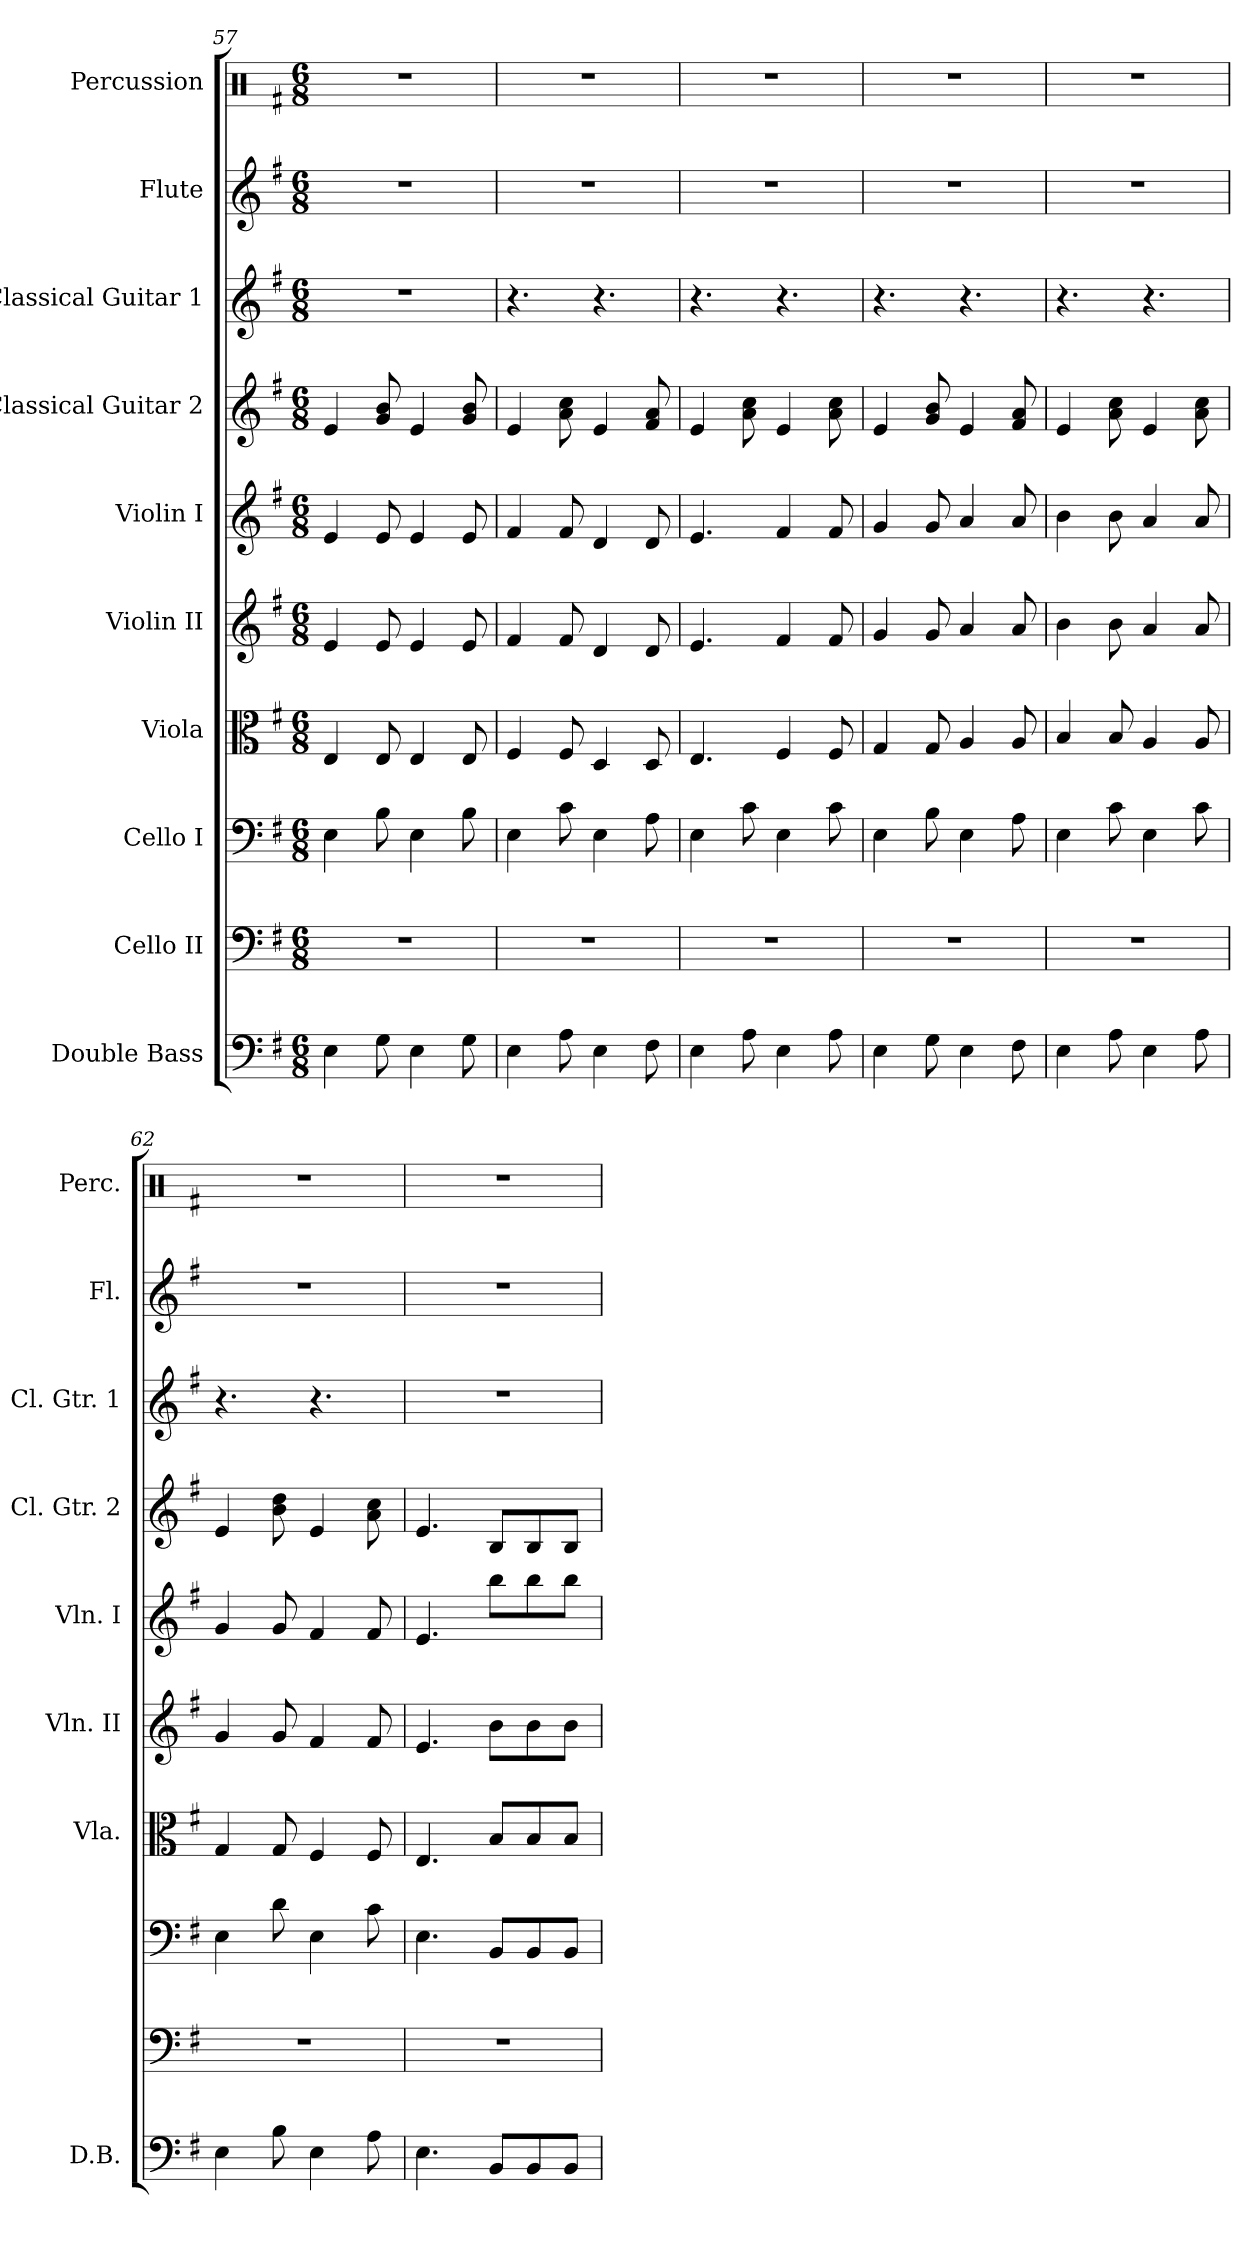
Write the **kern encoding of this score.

**kern	**kern	**kern	**kern	**kern	**kern	**kern	**kern	**kern	**kern
*part10	*part9	*part8	*part7	*part6	*part5	*part4	*part3	*part2	*part1
*staff10	*staff9	*staff8	*staff7	*staff6	*staff5	*staff4	*staff3	*staff2	*staff1
*I"Double Bass	*I"Cello II	*I"Cello I	*I"Viola	*I"Violin II	*I"Violin I	*I"Classical Guitar 2	*I"Classical Guitar 1	*I"Flute	*I"Percussion
*I'D.B.	*	*	*I'Vla.	*I'Vln. II	*I'Vln. I	*I'Cl. Gtr. 2	*I'Cl. Gtr. 1	*I'Fl.	*I'Perc.
*clefF4	*clefF4	*clefF4	*clefC3	*clefG2	*clefG2	*clefG2	*clefG2	*clefG2	*clefX
*ITrd7c12	*	*	*	*	*	*ITrd7c12	*ITrd7c12	*	*
*k[f#]	*k[f#]	*k[f#]	*k[f#]	*k[f#]	*k[f#]	*k[f#]	*k[f#]	*k[f#]	*k[f#]
*e:	*e:	*e:	*e:	*e:	*e:	*e:	*e:	*e:	*e:
*M6/8	*M6/8	*M6/8	*M6/8	*M6/8	*M6/8	*M6/8	*M6/8	*M6/8	*M6/8
=57	=57	=57	=57	=57	=57	=57	=57	=57	=57
4EE\	2.r	4E\	4E/	4e/	4e/	4E/	2.r	2.r	2.r
8GG\	.	8B\	8E/	8e/	8e/	8G/ 8B/	.	.	.
4EE\	.	4E\	4E/	4e/	4e/	4E/	.	.	.
8GG\	.	8B\	8E/	8e/	8e/	8G/ 8B/	.	.	.
=58	=58	=58	=58	=58	=58	=58	=58	=58	=58
4EE\	2.r	4E\	4F#/	4f#/	4f#/	4E/	4.r	2.r	2.r
8AA\	.	8c\	8F#/	8f#/	8f#/	8A\ 8c\	.	.	.
4EE\	.	4E\	4D/	4d/	4d/	4E/	4.r	.	.
8FF#\	.	8A\	8D/	8d/	8d/	8F#/ 8A/	.	.	.
=59	=59	=59	=59	=59	=59	=59	=59	=59	=59
4EE\	2.r	4E\	4.E/	4.e/	4.e/	4E/	4.r	2.r	2.r
8AA\	.	8c\	.	.	.	8A\ 8c\	.	.	.
4EE\	.	4E\	4F#/	4f#/	4f#/	4E/	4.r	.	.
8AA\	.	8c\	8F#/	8f#/	8f#/	8A\ 8c\	.	.	.
=60	=60	=60	=60	=60	=60	=60	=60	=60	=60
4EE\	2.r	4E\	4G/	4g/	4g/	4E/	4.r	2.r	2.r
8GG\	.	8B\	8G/	8g/	8g/	8G/ 8B/	.	.	.
4EE\	.	4E\	4A/	4a/	4a/	4E/	4.r	.	.
8FF#\	.	8A\	8A/	8a/	8a/	8F#/ 8A/	.	.	.
=61	=61	=61	=61	=61	=61	=61	=61	=61	=61
4EE\	2.r	4E\	4B/	4b\	4b\	4E/	4.r	2.r	2.r
8AA\	.	8c\	8B/	8b\	8b\	8A\ 8c\	.	.	.
4EE\	.	4E\	4A/	4a/	4a/	4E/	4.r	.	.
8AA\	.	8c\	8A/	8a/	8a/	8A\ 8c\	.	.	.
!!LO:PB:g=z
=62	=62	=62	=62	=62	=62	=62	=62	=62	=62
4EE\	2.r	4E\	4G/	4g/	4g/	4E/	4.r	2.r	2.r
8BB\	.	8d\	8G/	8g/	8g/	8B\ 8d\	.	.	.
4EE\	.	4E\	4F#/	4f#/	4f#/	4E/	4.r	.	.
8AA\	.	8c\	8F#/	8f#/	8f#/	8A\ 8c\	.	.	.
=63	=63	=63	=63	=63	=63	=63	=63	=63	=63
4.EE\	2.r	4.E\	4.E/	4.e/	4.e/	4.E/	2.r	2.r	2.r
8BBB/L	.	8BB/L	8B/L	8b\L	8bb\L	8BB/L	.	.	.
8BBB/	.	8BB/	8B/	8b\	8bb\	8BB/	.	.	.
8BBB/J	.	8BB/J	8B/J	8b\J	8bb\J	8BB/J	.	.	.
=	=	=	=	=	=	=	=	=	=
*-	*-	*-	*-	*-	*-	*-	*-	*-	*-
